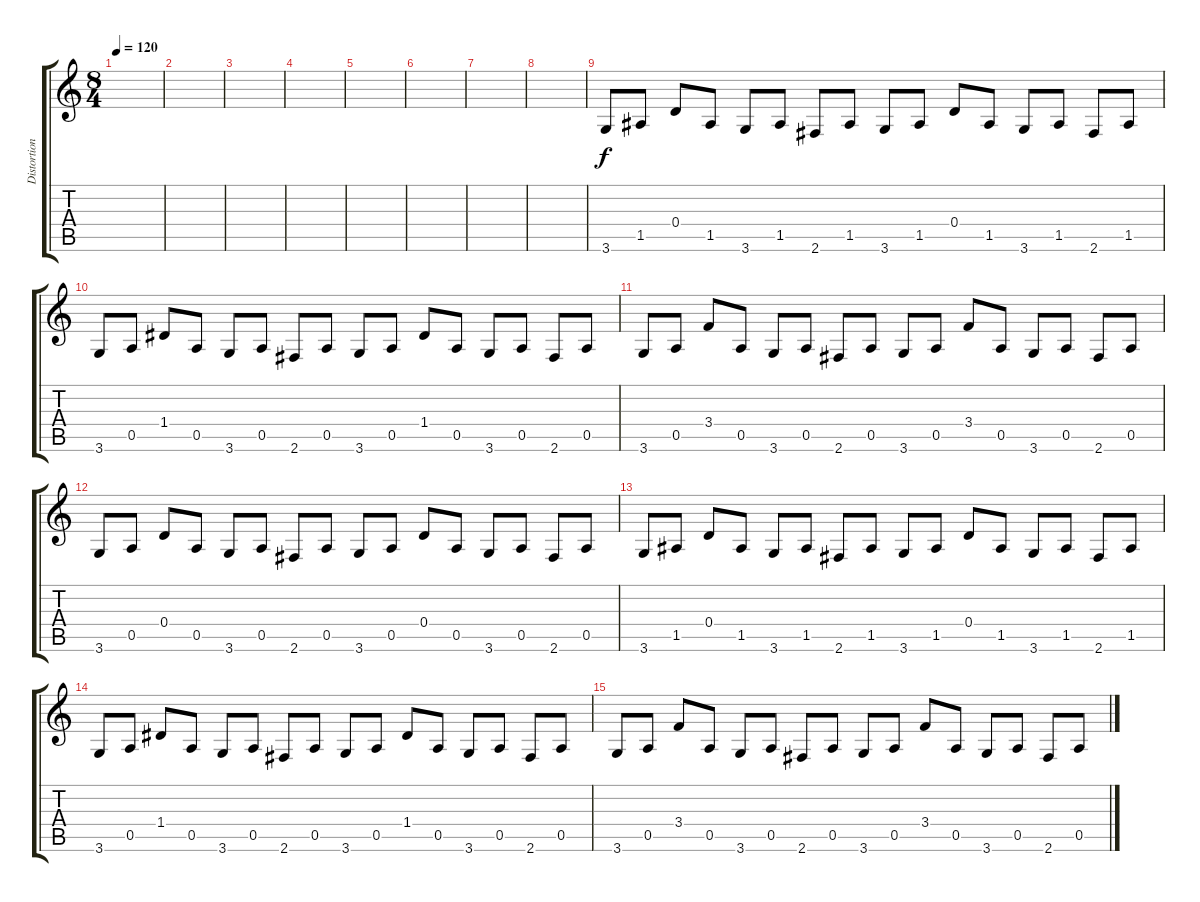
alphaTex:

\track ("Distortion" "Distortion") {instrument distortionguitar}
\staff {score tabs}
\tuning (E4 B3 G3 D3 A2 E2) {hide}
\ts (8 4)
\tempo 120
\clef g2
\ks c
|
|
|
|
|
|
|
|
3.6.8 1.5.8 0.4.8 1.5.8 3.6.8 1.5.8 2.6.8 1.5.8 3.6.8 1.5.8 0.4.8 1.5.8 3.6.8 1.5.8 2.6.8 1.5.8 |
3.6.8 0.5.8 1.4.8 0.5.8 3.6.8 0.5.8 2.6.8 0.5.8 3.6.8 0.5.8 1.4.8 0.5.8 3.6.8 0.5.8 2.6.8 0.5.8 |
3.6.8 0.5.8 3.4.8 0.5.8 3.6.8 0.5.8 2.6.8 0.5.8 3.6.8 0.5.8 3.4.8 0.5.8 3.6.8 0.5.8 2.6.8 0.5.8 |
3.6.8 0.5.8 0.4.8 0.5.8 3.6.8 0.5.8 2.6.8 0.5.8 3.6.8 0.5.8 0.4.8 0.5.8 3.6.8 0.5.8 2.6.8 0.5.8 |
3.6.8 1.5.8 0.4.8 1.5.8 3.6.8 1.5.8 2.6.8 1.5.8 3.6.8 1.5.8 0.4.8 1.5.8 3.6.8 1.5.8 2.6.8 1.5.8 |
3.6.8 0.5.8 1.4.8 0.5.8 3.6.8 0.5.8 2.6.8 0.5.8 3.6.8 0.5.8 1.4.8 0.5.8 3.6.8 0.5.8 2.6.8 0.5.8 |
3.6.8 0.5.8 3.4.8 0.5.8 3.6.8 0.5.8 2.6.8 0.5.8 3.6.8 0.5.8 3.4.8 0.5.8 3.6.8 0.5.8 2.6.8 0.5.8
